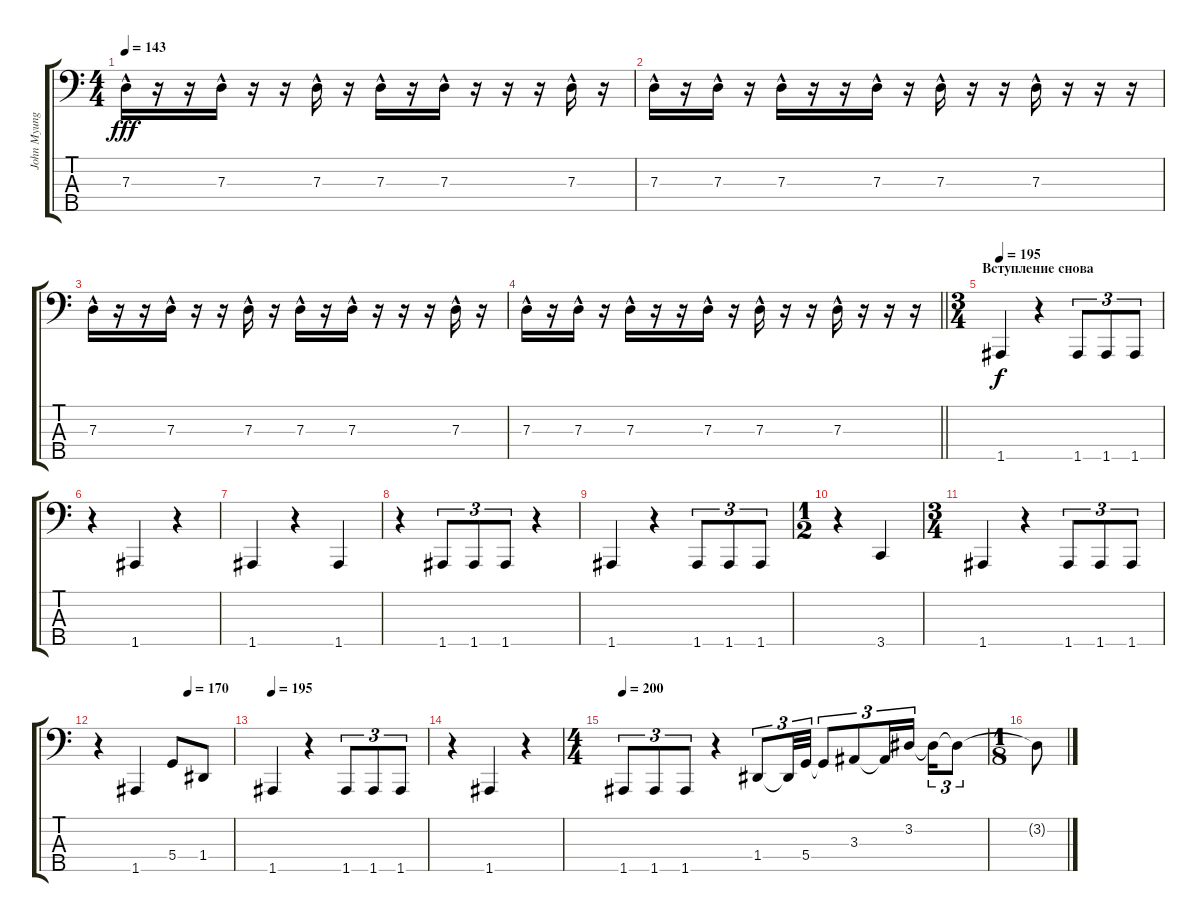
\track ("John Myung" "John Myung") {instrument electricbassfinger}
\staff {score tabs}
\tuning (F2 C2 G1 D1 A0) {hide}
\ts (4 4)
\tempo 143
\clef f4
\ks c
7.3{hac}.16{dy fff} r.16 r.16 7.3{hac}.16 r.16 r.16 7.3{hac}.16 r.16 7.3{hac}.16 r.16 7.3{hac}.16 r.16 r.16 r.16 7.3{hac}.16 r.16 |
7.3{hac}.16 r.16 7.3{hac}.16 r.16 7.3{hac}.16 r.16 r.16 7.3{hac}.16 r.16 7.3{hac}.16 r.16 r.16 7.3{hac}.16 r.16 r.16 r.16 |
7.3{hac}.16 r.16 r.16 7.3{hac}.16 r.16 r.16 7.3{hac}.16 r.16 7.3{hac}.16 r.16 7.3{hac}.16 r.16 r.16 r.16 7.3{hac}.16 r.16 |
\barLineRight lightlight
7.3{hac}.16 r.16 7.3{hac}.16 r.16 7.3{hac}.16 r.16 r.16 7.3{hac}.16 r.16 7.3{hac}.16 r.16 r.16 7.3{hac}.16 r.16 r.16 r.16 |
\ts (3 4)
\section ("" "Вступление снова")
\tempo 195
1.5.4{dy f} r.4 1.5.8{tu (3 2)} 1.5.8{tu (3 2)} 1.5.8{tu (3 2)} |
r.4 1.5.4 r.4 |
1.5.4 r.4 1.5.4 |
r.4 1.5.8{tu (3 2)} 1.5.8{tu (3 2)} 1.5.8{tu (3 2)} r.4 |
1.5.4 r.4 1.5.8{tu (3 2)} 1.5.8{tu (3 2)} 1.5.8{tu (3 2)} |
\ts (1 2)
r.4 3.5.4 |
\ts (3 4)
1.5.4 r.4 1.5.8{tu (3 2)} 1.5.8{tu (3 2)} 1.5.8{tu (3 2)} |
\tempo (170 0.6666666666666666)
r.4 1.5.4 5.4.8 1.4.8 |
\tempo 195
1.5.4 r.4 1.5.8{tu (3 2)} 1.5.8{tu (3 2)} 1.5.8{tu (3 2)} |
r.4 1.5.4 r.4 |
\ts (4 4)
\tempo 200
1.5.8{tu (3 2)} 1.5.8{tu (3 2)} 1.5.8{tu (3 2)} r.4 1.4.8{tu (3 2)} 1.4{t}.32{tu (3 2)} 5.4.32{tu (3 2)} 5.4{t}.8{tu (3 2)} 3.3.8{tu (3 2)} 3.3{t}.16{tu (3 2)} 3.2.16{tu (3 2) beam splitsecondary} 3.2{t}.16{tu (3 2)} 3.2{t}.8{tu (3 2)} |
\ts (1 8)
3.2{t}.8
